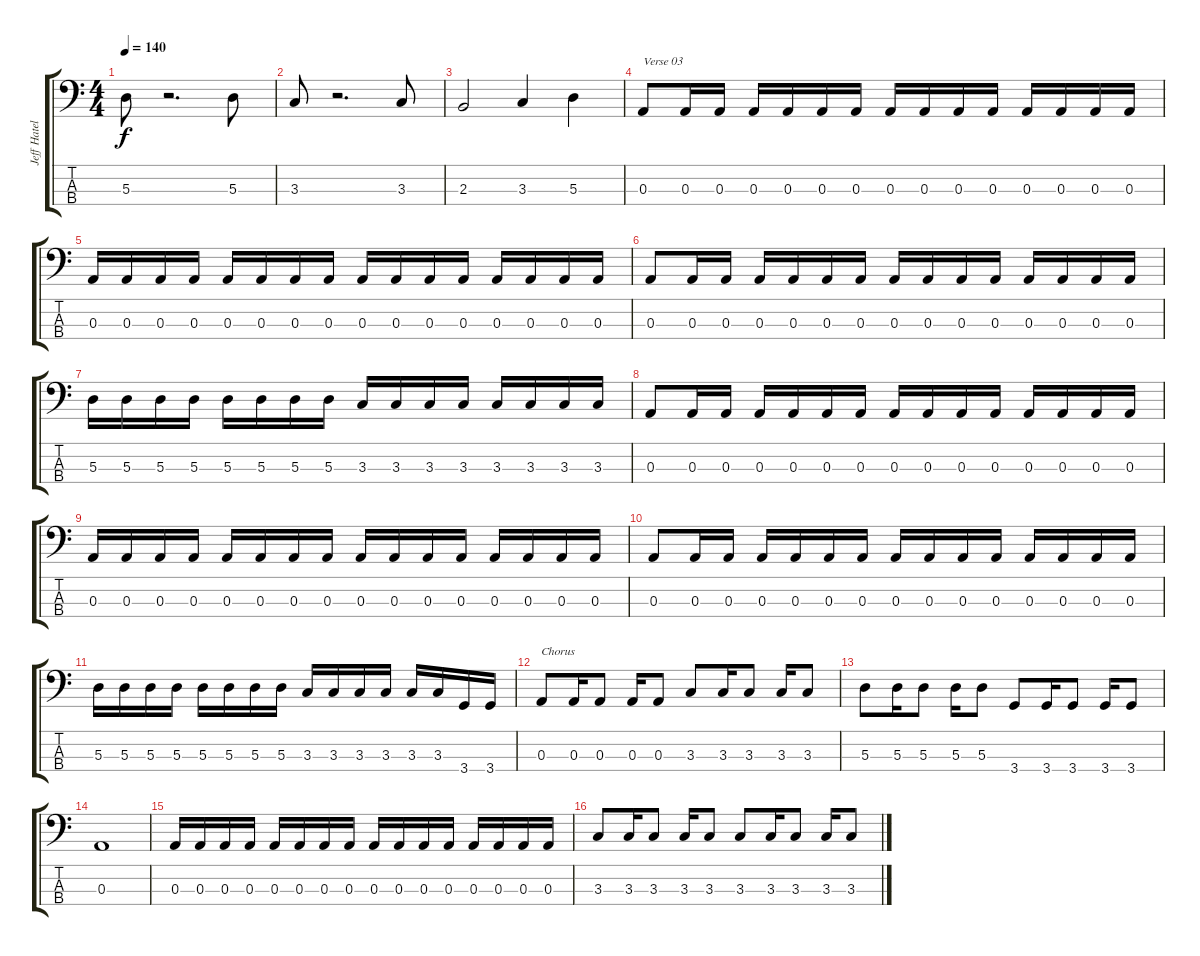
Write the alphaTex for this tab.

\track ("Jeff Hately" "Jeff Hatel") {instrument electricbassfinger}
\staff {score tabs}
\tuning (G2 D2 A1 E1) {hide}
\ts (4 4)
\tempo 140
\clef f4
\ks c
5.3.8{dy f} r.2{d} 5.3.8 |
3.3.8 r.2{d} 3.3.8 |
2.3.2 3.3.4 5.3.4 |
0.3.8{txt "Verse 03"} 0.3.16 0.3.16 0.3.16 0.3.16 0.3.16 0.3.16 0.3.16 0.3.16 0.3.16 0.3.16 0.3.16 0.3.16 0.3.16 0.3.16 |
0.3.16 0.3.16 0.3.16 0.3.16 0.3.16 0.3.16 0.3.16 0.3.16 0.3.16 0.3.16 0.3.16 0.3.16 0.3.16 0.3.16 0.3.16 0.3.16 |
0.3.8 0.3.16 0.3.16 0.3.16 0.3.16 0.3.16 0.3.16 0.3.16 0.3.16 0.3.16 0.3.16 0.3.16 0.3.16 0.3.16 0.3.16 |
5.3.16 5.3.16 5.3.16 5.3.16 5.3.16 5.3.16 5.3.16 5.3.16 3.3.16 3.3.16 3.3.16 3.3.16 3.3.16 3.3.16 3.3.16 3.3.16 |
0.3.8 0.3.16 0.3.16 0.3.16 0.3.16 0.3.16 0.3.16 0.3.16 0.3.16 0.3.16 0.3.16 0.3.16 0.3.16 0.3.16 0.3.16 |
0.3.16 0.3.16 0.3.16 0.3.16 0.3.16 0.3.16 0.3.16 0.3.16 0.3.16 0.3.16 0.3.16 0.3.16 0.3.16 0.3.16 0.3.16 0.3.16 |
0.3.8 0.3.16 0.3.16 0.3.16 0.3.16 0.3.16 0.3.16 0.3.16 0.3.16 0.3.16 0.3.16 0.3.16 0.3.16 0.3.16 0.3.16 |
5.3.16 5.3.16 5.3.16 5.3.16 5.3.16 5.3.16 5.3.16 5.3.16 3.3.16 3.3.16 3.3.16 3.3.16 3.3.16 3.3.16 3.4.16 3.4.16 |
0.3.8{txt "Chorus"} 0.3.16 0.3.8 0.3.16 0.3.8 3.3.8 3.3.16 3.3.8 3.3.16 3.3.8 |
5.3.8 5.3.16 5.3.8 5.3.16 5.3.8 3.4.8 3.4.16 3.4.8 3.4.16 3.4.8 |
0.3.1 |
0.3.16 0.3.16 0.3.16 0.3.16 0.3.16 0.3.16 0.3.16 0.3.16 0.3.16 0.3.16 0.3.16 0.3.16 0.3.16 0.3.16 0.3.16 0.3.16 |
3.3.8 3.3.16 3.3.8 3.3.16 3.3.8 3.3.8 3.3.16 3.3.8 3.3.16 3.3.8
